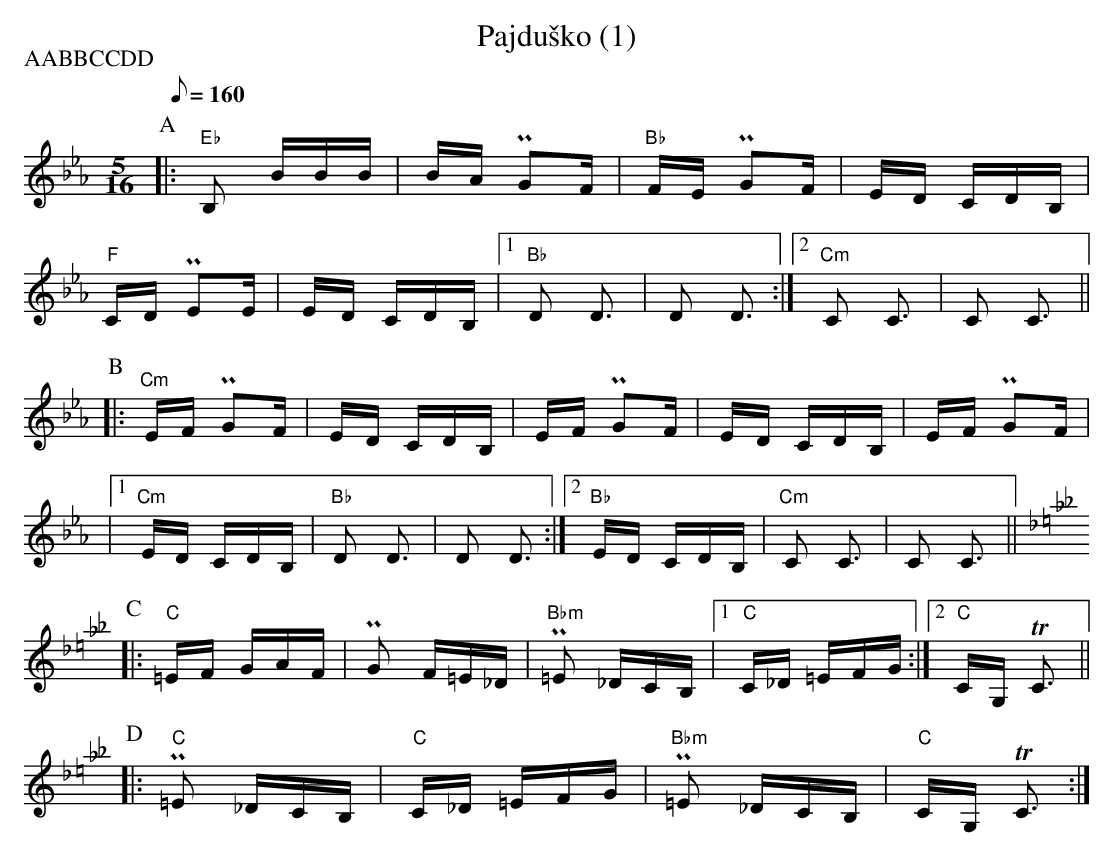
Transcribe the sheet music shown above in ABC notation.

X:1
T:Pajdu\vsko (1)
Q:1/8=160
P:AABBCCDD
M:5/16
L:1/16
K:Cm
P:A
|: "Eb"B,2 BBB | BA PG2F | "Bb"FE PG2F | ED CDB, |
"F"CD PE2E | ED CDB, |1 "Bb"D2 D3 | D2 D3 :|2 "Cm"C2 C3 | C2 C3 ||
K:Cm
P:B
|: "Cm"EF PG2F | ED CDB, | EF PG2F | ED CDB, | EF PG2F |
|1 "Cm"ED CDB, | "Bb"D2 D3 | D2 D3 :|2 "Bb"ED CDB, | "Cm"C2 C3 | C2 C3 ||
K:C _d =e _a _b
P:C
|: "C"=EF GAF | PG2 F=E_D | "Bbm"P=E2 _DCB, |1 "C"C_D =EFG :|2 "C"CG, TC3 ||
P:D
|: "C"P=E2 _DCB, | "C"C_D =EFG | "Bbm"P=E2 _DCB, | "C"CG, TC3 :|
